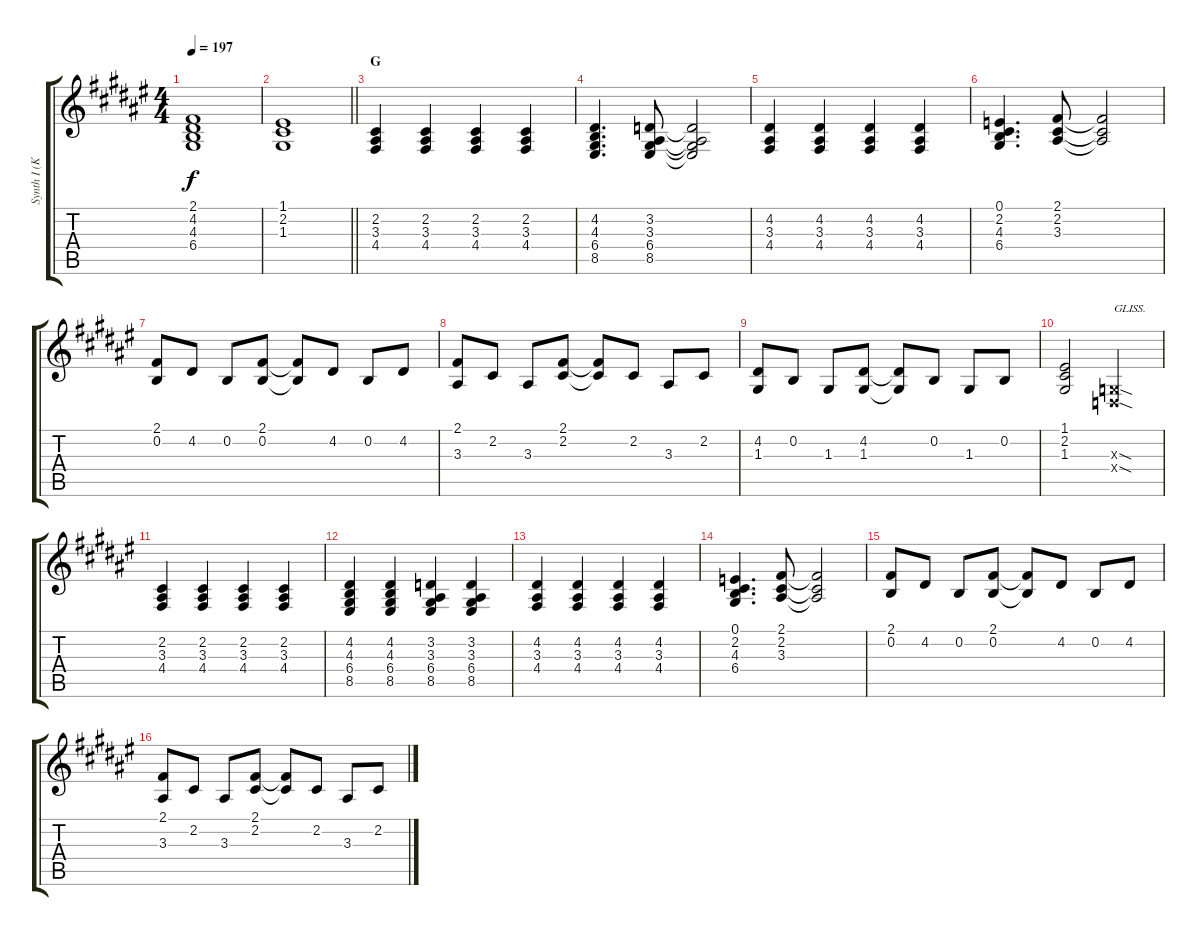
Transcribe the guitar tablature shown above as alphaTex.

\track ("Synth I (Kotobuki Tsumugi)" "Synth I (K") {instrument drawbarorgan}
\staff {score tabs}
\tuning (E4 B3 G3 D3 A2 E2) {hide}
\ts (4 4)
\tempo 197
\clef g2
\ks f#
(2.1 4.2 4.3 6.4).1{dy f} |
\barLineRight lightlight
(1.1 2.2 1.3).1 |
\section ("" "G")
(2.2 3.3 4.4).4 (2.2 3.3 4.4).4 (2.2 3.3 4.4).4 (2.2 3.3 4.4).4 |
(4.2 4.3 6.4 8.5).4{d} (3.2 3.3 6.4 8.5).8 (3.2{t} 3.3{t} 6.4{t} 8.5{t}).2 |
(4.2 3.3 4.4).4 (4.2 3.3 4.4).4 (4.2 3.3 4.4).4 (4.2 3.3 4.4).4 |
(0.1 2.2 4.3 6.4).4{d} (2.1 2.2 3.3).8 (2.1{t} 2.2{t} 3.3{t}).2 |
(2.1 0.2).8 4.2.8 0.2.8 (2.1 0.2).8 (2.1{t} 0.2{t}).8 4.2.8 0.2.8 4.2.8 |
(2.1 3.3).8 2.2.8 3.3.8 (2.1 2.2).8 (2.1{t} 2.2{t}).8 2.2.8 3.3.8 2.2.8 |
(4.2 1.3).8 0.2.8 1.3.8 (4.2 1.3).8 (4.2{t} 1.3{t}).8 0.2.8 1.3.8 0.2.8 |
(1.1 2.2 1.3).2 (0.3{sod x} 0.4{sod x}).2{txt "GLISS."} |
(2.2 3.3 4.4).4 (2.2 3.3 4.4).4 (2.2 3.3 4.4).4 (2.2 3.3 4.4).4 |
(4.2 4.3 6.4 8.5).4 (4.2 4.3 6.4 8.5).4 (3.2 3.3 6.4 8.5).4 (3.2 3.3 6.4 8.5).4 |
(4.2 3.3 4.4).4 (4.2 3.3 4.4).4 (4.2 3.3 4.4).4 (4.2 3.3 4.4).4 |
(0.1 2.2 4.3 6.4).4{d} (2.1 2.2 3.3).8 (2.1{t} 2.2{t} 3.3{t}).2 |
(2.1 0.2).8 4.2.8 0.2.8 (2.1 0.2).8 (2.1{t} 0.2{t}).8 4.2.8 0.2.8 4.2.8 |
(2.1 3.3).8 2.2.8 3.3.8 (2.1 2.2).8 (2.1{t} 2.2{t}).8 2.2.8 3.3.8 2.2.8
